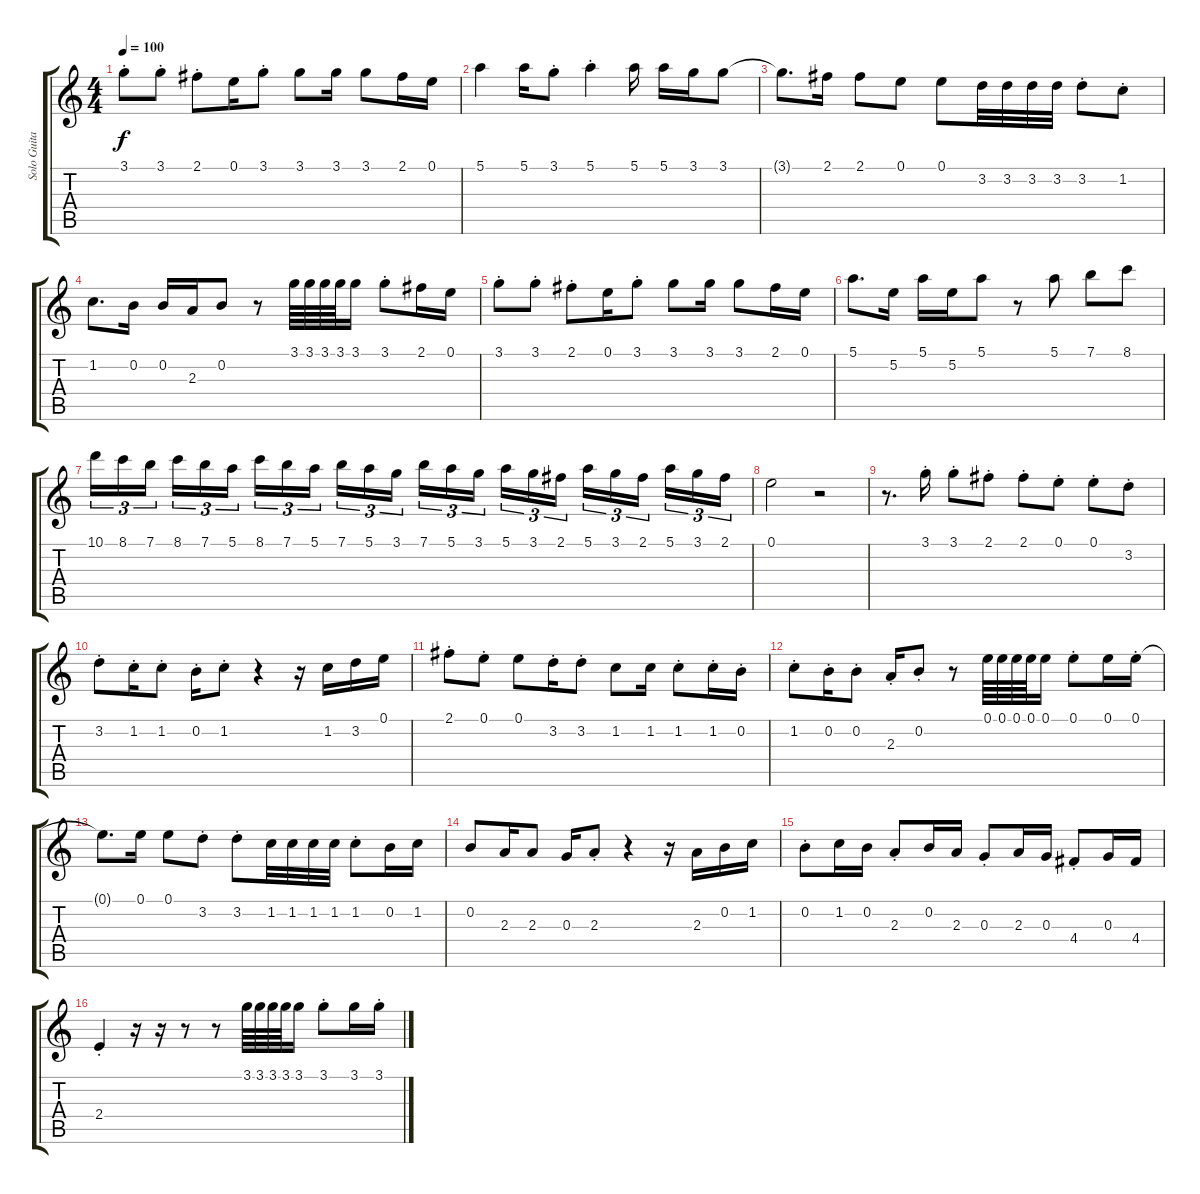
\track ("Solo Guitar" "Solo Guita") {instrument acousticguitarnylon}
\staff {score tabs}
\tuning (E4 B3 G3 D3 A2 E2) {hide}
\ts (4 4)
\tempo 100
\clef g2
\ks c
3.1{st}.8{dy f} 3.1{st}.8 2.1{st}.8 0.1.16 3.1{st}.8 3.1.8 3.1.16 3.1.8 2.1.16 0.1.16 |
5.1.4 5.1.16 3.1{st}.8 5.1{st}.4 5.1.16 5.1.16 3.1.16 3.1.8 |
3.1{t}.8{d} 2.1.16 2.1.8 0.1.8 0.1.8 3.2.32 3.2.32 3.2.32 3.2.32 3.2{st}.8 1.2{st}.8 |
1.2.8{d} 0.2.16 0.2.16 2.3.16 0.2.8 r.8 3.1.64 3.1.64 3.1.64 3.1.64 3.1.16 3.1{st}.8 2.1.16 0.1.16 |
3.1{st}.8 3.1{st}.8 2.1{st}.8 0.1.16 3.1{st}.8 3.1.8 3.1.16 3.1.8 2.1.16 0.1.16 |
5.1.8{d} 5.2.16 5.1.16 5.2.16 5.1.8 r.8 5.1.8 7.1.8 8.1.8 |
10.1.16{tu (3 2)} 8.1.16{tu (3 2)} 7.1.16{tu (3 2) beam splitsecondary} 8.1.16{tu (3 2)} 7.1.16{tu (3 2)} 5.1.16{tu (3 2)} 8.1.16{tu (3 2)} 7.1.16{tu (3 2)} 5.1.16{tu (3 2) beam splitsecondary} 7.1.16{tu (3 2)} 5.1.16{tu (3 2)} 3.1.16{tu (3 2)} 7.1.16{tu (3 2)} 5.1.16{tu (3 2)} 3.1.16{tu (3 2) beam splitsecondary} 5.1.16{tu (3 2)} 3.1.16{tu (3 2)} 2.1.16{tu (3 2)} 5.1.16{tu (3 2)} 3.1.16{tu (3 2)} 2.1.16{tu (3 2) beam splitsecondary} 5.1.16{tu (3 2)} 3.1.16{tu (3 2)} 2.1.16{tu (3 2)} |
0.1.2 r.2 |
r.8{d} 3.1{st}.16 3.1{st}.8 2.1{st}.8 2.1{st}.8 0.1{st}.8 0.1{st}.8 3.2{st}.8 |
3.2{st}.8 1.2{st}.16 1.2{st}.8 0.2{st}.16 1.2{st}.8 r.4 r.16 1.2.16 3.2.16 0.1.16 |
2.1{st}.8 0.1{st}.8 0.1.8 3.2{st}.16 3.2{st}.8 1.2.8 1.2.16 1.2{st}.8 1.2{st}.16 0.2{st}.16 |
1.2{st}.8 0.2{st}.16 0.2{st}.8 2.3{st}.16 0.2{st}.8 r.8 0.1.64 0.1.64 0.1.64 0.1.64 0.1.16 0.1{st}.8 0.1.16 0.1{st}.16 |
0.1{t}.8{d} 0.1.16 0.1.8 3.2{st}.8 3.2{st}.8 1.2.32 1.2.32 1.2.32 1.2.32 1.2{st}.8 0.2.16 1.2.16 |
0.2.8 2.3.16 2.3.8 0.3.16 2.3{st}.8 r.4 r.16 2.3.16 0.2.16 1.2.16 |
0.2{st}.8 1.2.16 0.2.16 2.3{st}.8 0.2.16 2.3.16 0.3{st}.8 2.3.16 0.3.16 4.4{st}.8 0.3.16 4.4.16 |
2.4{st}.4 r.16 r.16 r.8 r.8 3.1.64 3.1.64 3.1.64 3.1.64 3.1.16 3.1{st}.8 3.1.16 3.1{st}.16
